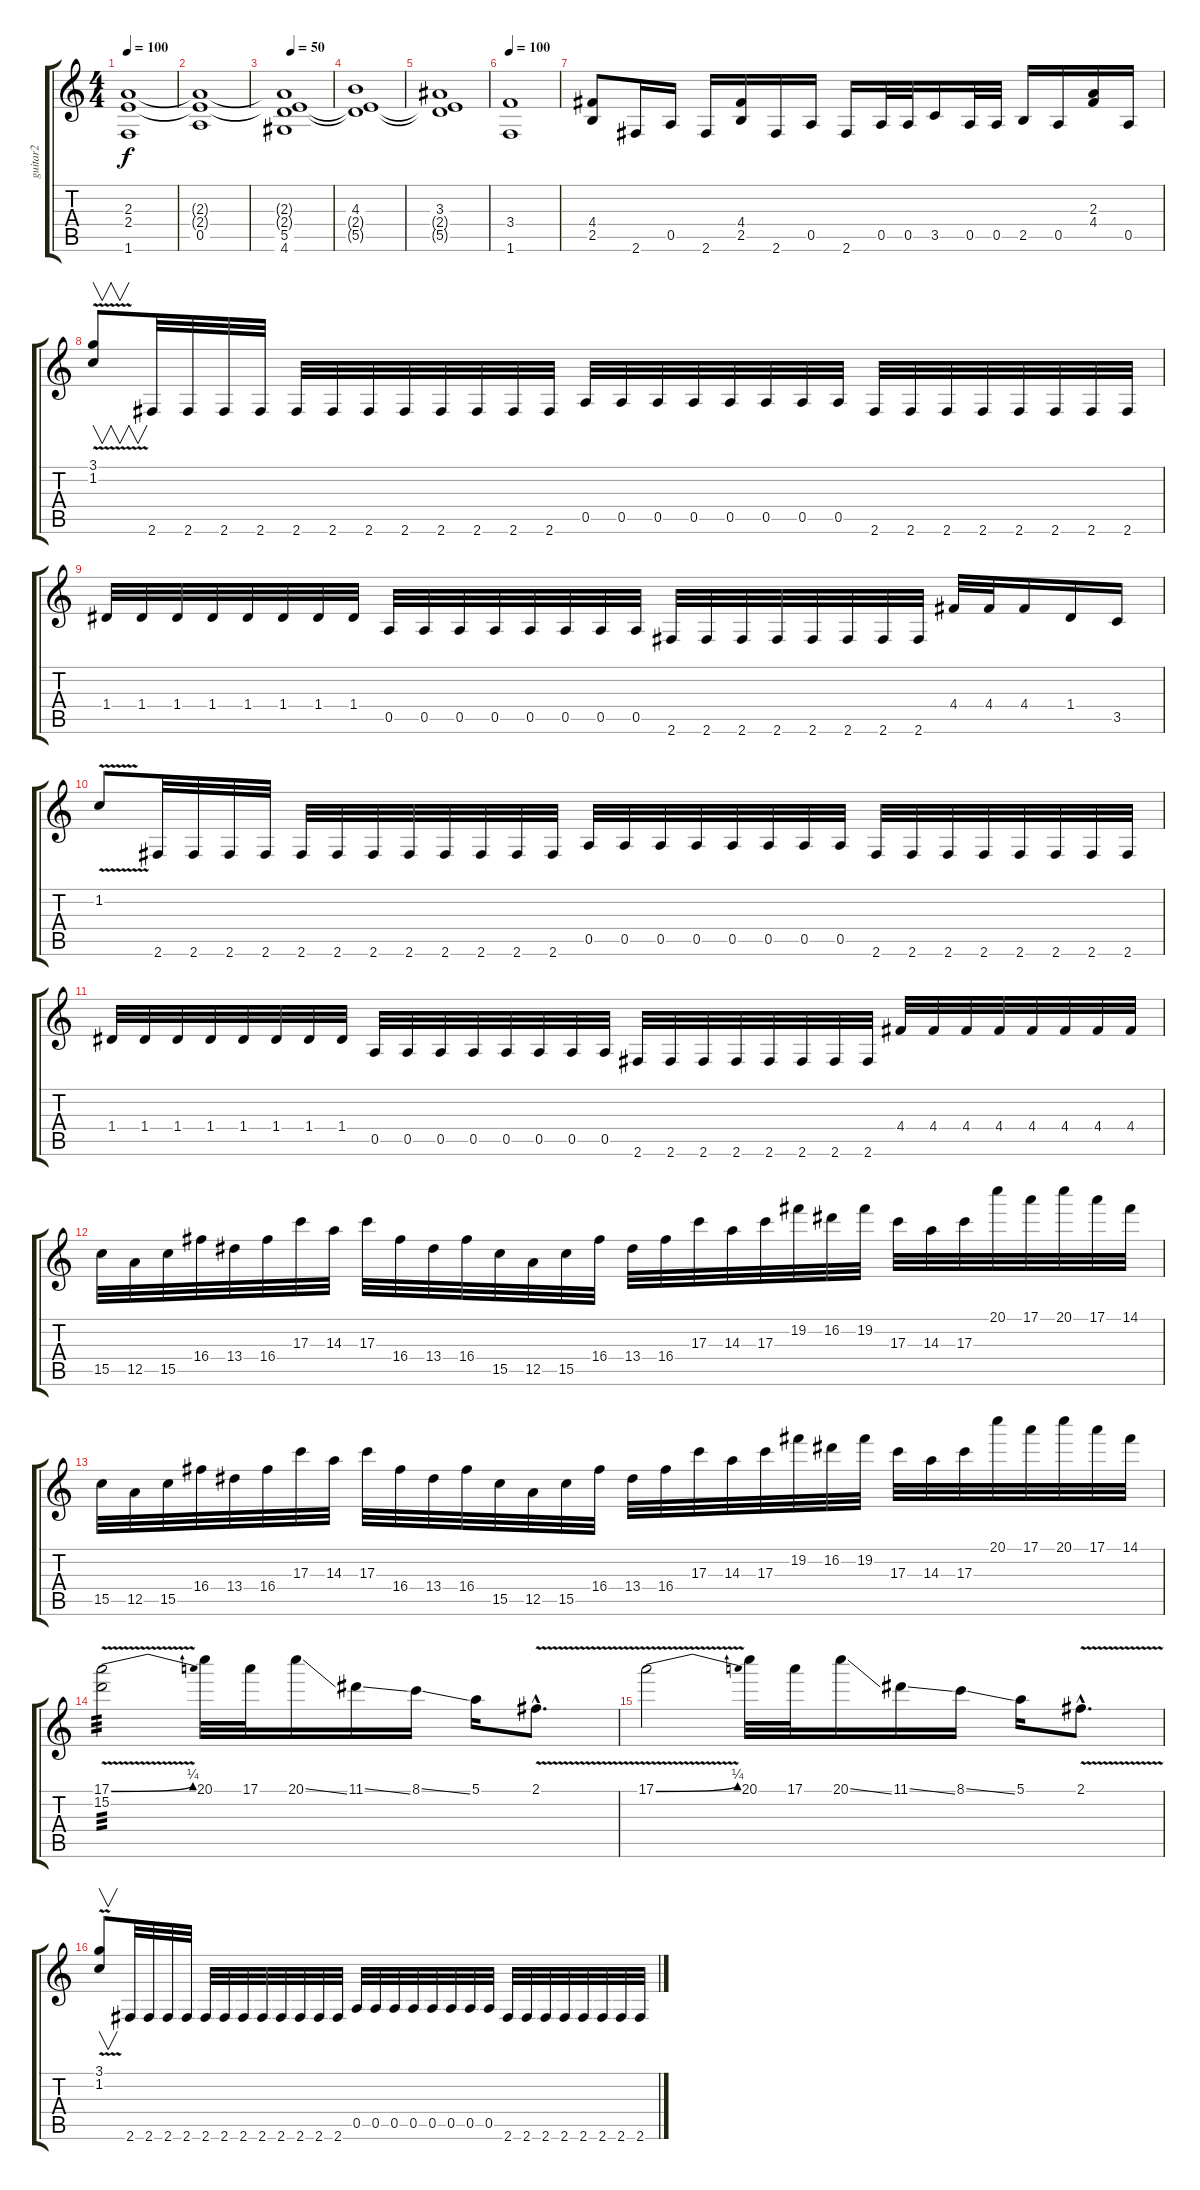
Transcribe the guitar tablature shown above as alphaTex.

\track ("guitar2" "guitar2") {instrument distortionguitar}
\staff {score tabs}
\tuning (E4 B3 G3 D3 A2 E2) {hide}
\ts (4 4)
\tempo 100
\clef g2
\ks c
(2.3 2.4 1.6{t}).1{dy f} |
(2.3{t} 2.4{t} 0.5).1 |
\tempo 50
(2.3{t} 2.4{t} 5.5 4.6).1 |
(4.3 2.4{t} 5.5{t}).1 |
(3.3 2.4{t} 5.5{t}).1 |
\tempo 100
(3.4 1.6).1 |
(4.4 2.5).8 2.6.16 0.5.16 2.6.16 (4.4 2.5).16 2.6.16 0.5.16 2.6.16 0.5.32 0.5.32 3.5.16 0.5.32 0.5.32 2.5.16 0.5.16 (2.3 4.4).16 0.5.16 |
(3.1 1.2{v}).8{v} 2.6.32 2.6.32 2.6.32 2.6.32 2.6.32 2.6.32 2.6.32 2.6.32 2.6.32 2.6.32 2.6.32 2.6.32 0.5.32 0.5.32 0.5.32 0.5.32 0.5.32 0.5.32 0.5.32 0.5.32 2.6.32 2.6.32 2.6.32 2.6.32 2.6.32 2.6.32 2.6.32 2.6.32 |
1.4.32 1.4.32 1.4.32 1.4.32 1.4.32 1.4.32 1.4.32 1.4.32 0.5.32 0.5.32 0.5.32 0.5.32 0.5.32 0.5.32 0.5.32 0.5.32 2.6.32 2.6.32 2.6.32 2.6.32 2.6.32 2.6.32 2.6.32 2.6.32 4.4.32 4.4.32 4.4.16 1.4.16 3.5.16 |
1.2{v}.8 2.6.32 2.6.32 2.6.32 2.6.32 2.6.32 2.6.32 2.6.32 2.6.32 2.6.32 2.6.32 2.6.32 2.6.32 0.5.32 0.5.32 0.5.32 0.5.32 0.5.32 0.5.32 0.5.32 0.5.32 2.6.32 2.6.32 2.6.32 2.6.32 2.6.32 2.6.32 2.6.32 2.6.32 |
1.4.32 1.4.32 1.4.32 1.4.32 1.4.32 1.4.32 1.4.32 1.4.32 0.5.32 0.5.32 0.5.32 0.5.32 0.5.32 0.5.32 0.5.32 0.5.32 2.6.32 2.6.32 2.6.32 2.6.32 2.6.32 2.6.32 2.6.32 2.6.32 4.4.32 4.4.32 4.4.32 4.4.32 4.4.32 4.4.32 4.4.32 4.4.32 |
15.5.32 12.5.32 15.5.32 16.4.32 13.4.32 16.4.32 17.3.32 14.3.32 17.3.32 16.4.32 13.4.32 16.4.32 15.5.32 12.5.32 15.5.32 16.4.32 13.4.32 16.4.32 17.3.32 14.3.32 17.3.32 19.2.32 16.2.32 19.2.32 17.3.32 14.3.32 17.3.32 20.1.32 17.1.32 20.1.32 17.1.32 14.1.32 |
15.5.32 12.5.32 15.5.32 16.4.32 13.4.32 16.4.32 17.3.32 14.3.32 17.3.32 16.4.32 13.4.32 16.4.32 15.5.32 12.5.32 15.5.32 16.4.32 13.4.32 16.4.32 17.3.32 14.3.32 17.3.32 19.2.32 16.2.32 19.2.32 17.3.32 14.3.32 17.3.32 20.1.32 17.1.32 20.1.32 17.1.32 14.1.32 |
(17.1{be (bend 0 0 60 1) v} 15.2).2{tp 3} 20.1.32 17.1.32 20.1{ss}.16 11.1{ss}.16 8.1{ss}.16 5.1.16 2.1{v hac}.8{d} |
17.1{be (bend 0 0 60 1) v}.2 20.1.32 17.1.32 20.1{ss}.16 11.1{ss}.16 8.1{ss}.16 5.1.16 2.1{v hac}.8{d} |
(3.1 1.2{v}).8{v} 2.6.32 2.6.32 2.6.32 2.6.32 2.6.32 2.6.32 2.6.32 2.6.32 2.6.32 2.6.32 2.6.32 2.6.32 0.5.32 0.5.32 0.5.32 0.5.32 0.5.32 0.5.32 0.5.32 0.5.32 2.6.32 2.6.32 2.6.32 2.6.32 2.6.32 2.6.32 2.6.32 2.6.32
